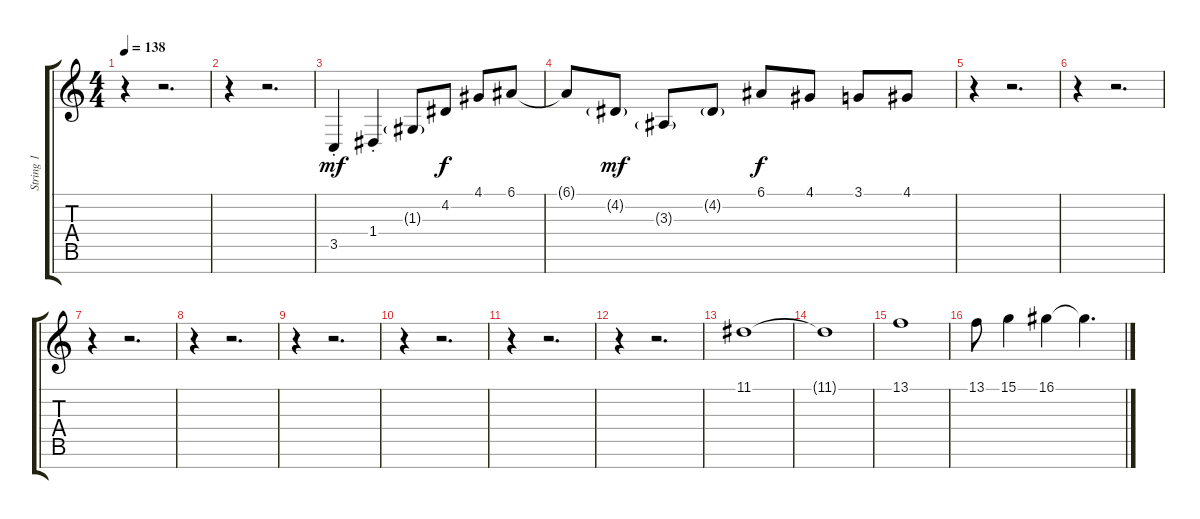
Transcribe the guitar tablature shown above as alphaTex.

\track ("String 1" "String 1") {instrument stringensemble1}
\staff {score tabs}
\tuning (E4 B3 G3 D3 A2 E2 B1) {hide}
\ts (4 4)
\tempo 138
\clef g2
\ks c
r.4{dy f} r.2{d} |
r.4 r.2{d} |
3.5{st}.4{dy mf} 1.4{st}.4 1.3{g}.8 4.2.8{dy f} 4.1.8 6.1.8 |
6.1{t}.8 4.2{g}.8{dy mf} 3.3{g}.8 4.2{g}.8 6.1.8{dy f} 4.1.8 3.1.8 4.1.8 |
r.4 r.2{d} |
r.4 r.2{d} |
r.4 r.2{d} |
r.4 r.2{d} |
r.4 r.2{d} |
r.4 r.2{d} |
r.4 r.2{d} |
r.4 r.2{d} |
11.1.1 |
11.1{t}.1 |
13.1.1 |
13.1.8 15.1.4 16.1.4 16.1{t}.4{d}
